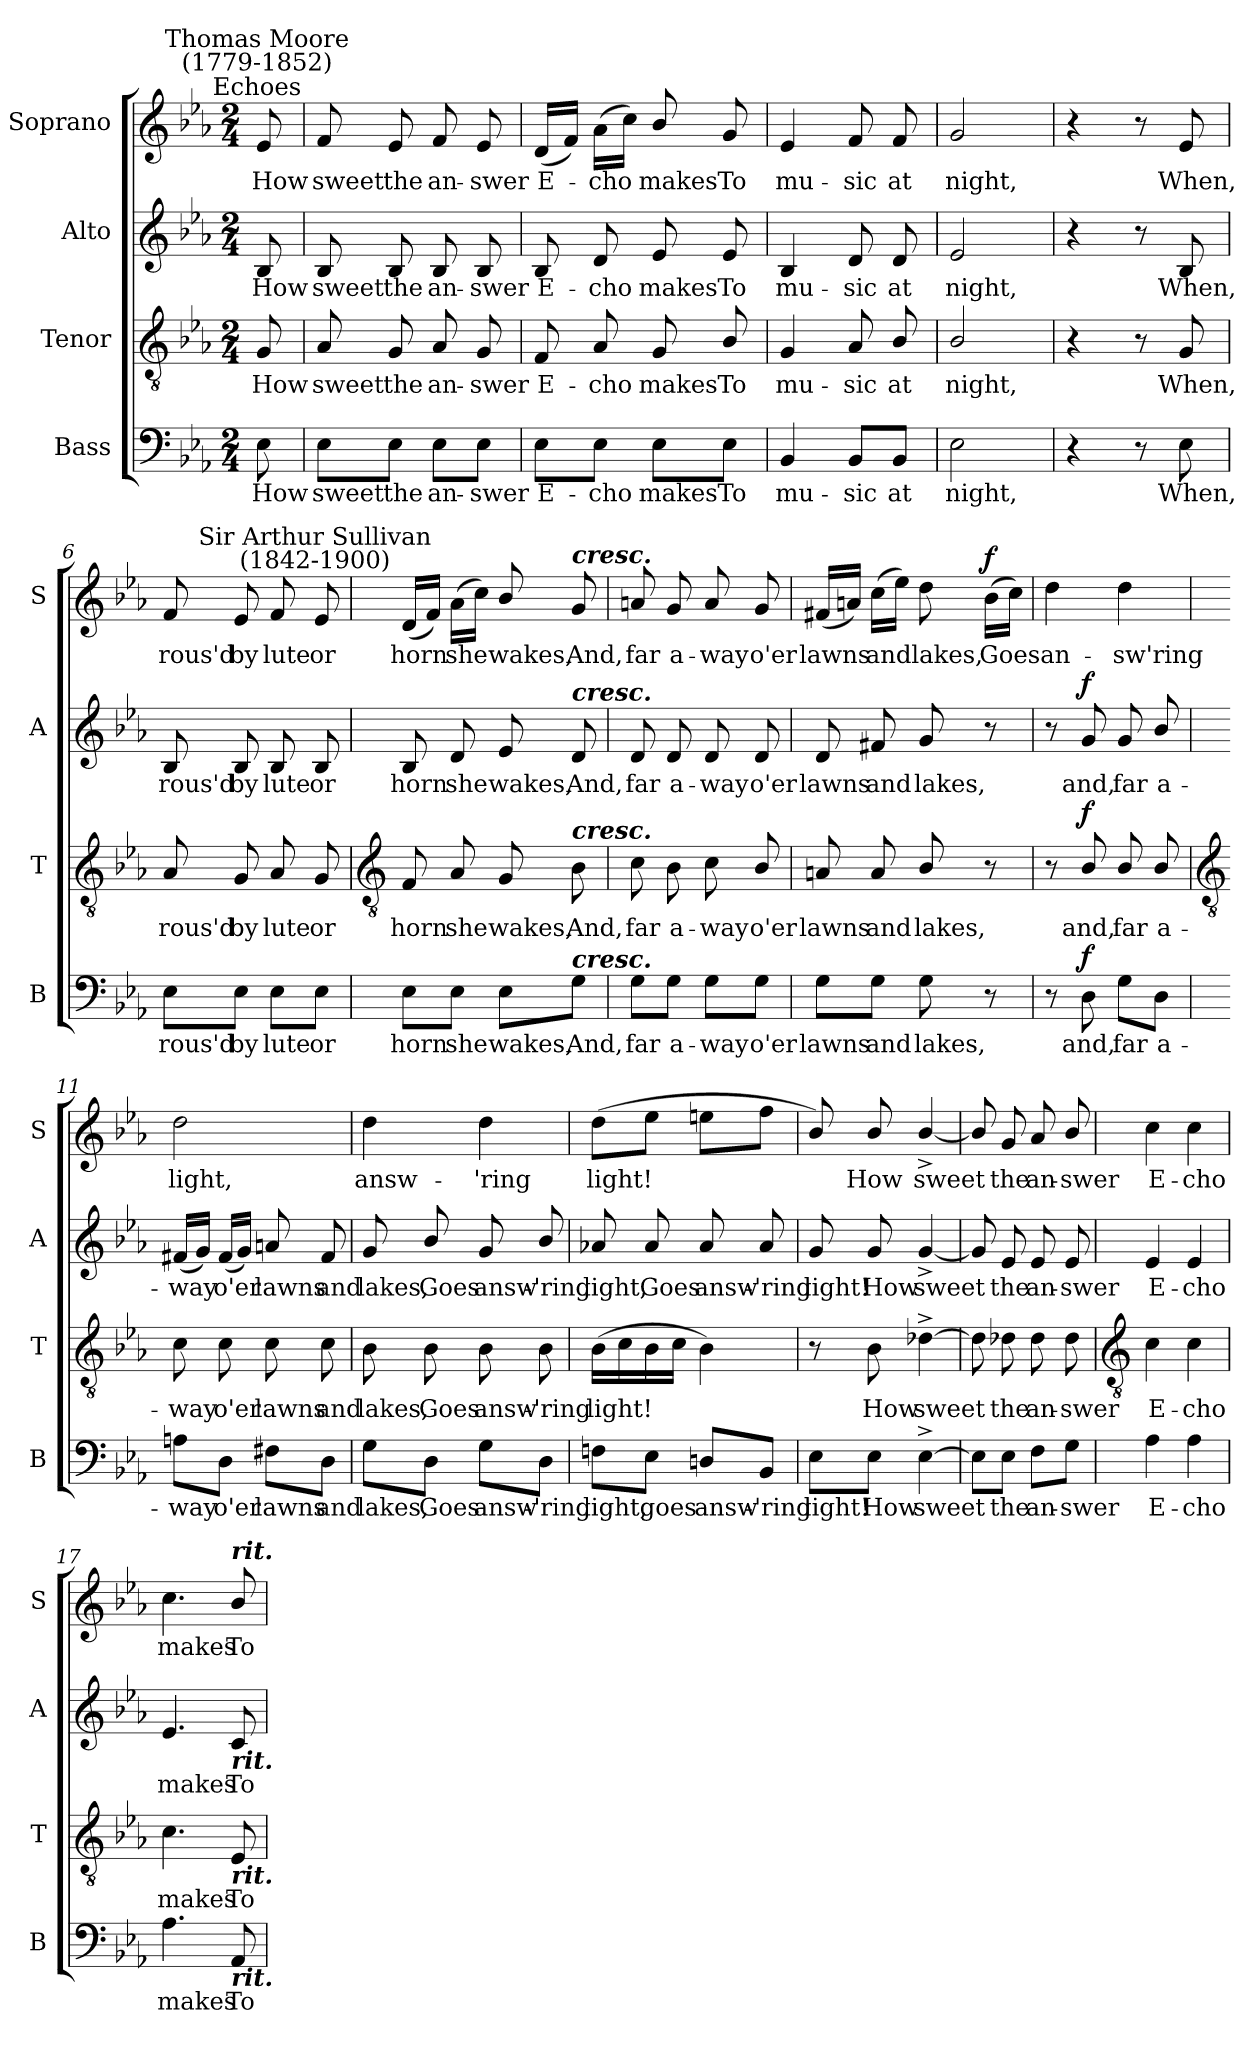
**kern	**text	**dynam	**kern	**text	**dynam	**kern	**text	**dynam	**kern	**text	**dynam
*part4	*part4	*part4	*part3	*part3	*part3	*part2	*part2	*part2	*part1	*part1	*part1
*staff4	*staff4	*staff4	*staff3	*staff3	*staff3	*staff2	*staff2	*staff2	*staff1	*staff1	*staff1
*I"Bass	*	*	*I"Tenor	*	*	*I"Alto	*	*	*I"Soprano	*	*
*I'B	*	*	*I'T	*	*	*I'A	*	*	*I'S	*	*
*clefF4	*	*	*clefGv2	*	*	*clefG2	*	*	*clefG2	*	*
*k[b-e-a-]	*	*	*k[b-e-a-]	*	*	*k[b-e-a-]	*	*	*k[b-e-a-]	*	*
*E-:	*	*	*E-:	*	*	*E-:	*	*	*E-:	*	*
*M2/4	*	*	*M2/4	*	*	*M2/4	*	*	*M2/4	*	*
=	=	=	=	=	=	=	=	=	=	=	=
!	!	!	!	!	!	!	!	!	!LO:TX:a:cj:t=Echoes	!	!
!	!	!	!	!	!	!	!	!	!LO:TX:a:cj:t=Thomas Moore\n(1779-1852)	!	!
!	!LO:LY:b	!	!	!LO:LY:b	!	!	!LO:LY:b	!	!	!LO:LY:b	!
8E-	How	.	8G	How	.	8B-	How	.	8e-	How	.
=1	=1	=1	=1	=1	=1	=1	=1	=1	=1	=1	=1
!	!LO:LY:b	!	!	!LO:LY:b	!	!	!LO:LY:b	!	!	!LO:LY:b	!
8E-\L	sweet	.	8A-	sweet	.	8B-	sweet	.	8f	sweet	.
!	!LO:LY:b	!	!	!LO:LY:b	!	!	!LO:LY:b	!	!	!LO:LY:b	!
8E-\J	the	.	8G	the	.	8B-	the	.	8e-	the	.
!	!LO:LY:b	!	!	!LO:LY:b	!	!	!LO:LY:b	!	!	!LO:LY:b	!
8E-\L	an-	.	8A-	an-	.	8B-	an-	.	8f	an-	.
!	!LO:LY:b	!	!	!LO:LY:b	!	!	!LO:LY:b	!	!	!LO:LY:b	!
8E-\J	-swer	.	8G	-swer	.	8B-	-swer	.	8e-	-swer	.
=2	=2	=2	=2	=2	=2	=2	=2	=2	=2	=2	=2
!	!LO:LY:b	!	!	!LO:LY:b	!	!	!LO:LY:b	!	!	!LO:LY:b	!
8E-\L	E-	.	8F	E-	.	8B-	E-	.	(<16dLL	E-	.
.	.	.	.	.	.	.	.	.	16fJJ)	.	.
!	!LO:LY:b	!	!	!LO:LY:b	!	!	!LO:LY:b	!	!	!LO:LY:b	!
8E-\J	-cho	.	8A-	-cho	.	8d	-cho	.	(>16a-LL	cho	.
.	.	.	.	.	.	.	.	.	16ccJJ)	.	.
!	!LO:LY:b	!	!	!LO:LY:b	!	!	!LO:LY:b	!	!	!LO:LY:b	!
8E-\L	makes	.	8G	makes	.	8e-	makes	.	8b-/	makes	.
!	!LO:LY:b	!	!	!LO:LY:b	!	!	!LO:LY:b	!	!	!LO:LY:b	!
8E-\J	To	.	8B-/	To	.	8e-	To	.	8g	To	.
=3	=3	=3	=3	=3	=3	=3	=3	=3	=3	=3	=3
!	!LO:LY:b	!	!	!LO:LY:b	!	!	!LO:LY:b	!	!	!LO:LY:b	!
4BB-	mu-	.	4G	mu-	.	4B-	mu-	.	4e-	mu-	.
!	!LO:LY:b	!	!	!LO:LY:b	!	!	!LO:LY:b	!	!	!LO:LY:b	!
8BB-/L	-sic	.	8A-	-sic	.	8d	-sic	.	8f	-sic	.
!	!LO:LY:b	!	!	!LO:LY:b	!	!	!LO:LY:b	!	!	!LO:LY:b	!
8BB-/J	at	.	8B-/	at	.	8d	at	.	8f	at	.
=4	=4	=4	=4	=4	=4	=4	=4	=4	=4	=4	=4
!	!LO:LY:b	!	!	!LO:LY:b	!	!	!LO:LY:b	!	!	!LO:LY:b	!
2E-	night,	.	2B-/	night,	.	2e-	night,	.	2g	night,	.
=5	=5	=5	=5	=5	=5	=5	=5	=5	=5	=5	=5
4r	.	.	4r	.	.	4r	.	.	4r	.	.
8r	.	.	8r	.	.	8r	.	.	8r	.	.
!	!LO:LY:b	!	!	!LO:LY:b	!	!	!LO:LY:b	!	!	!LO:LY:b	!
8E-	When,	.	8G	When,	.	8B-	When,	.	8e-	When,	.
=6	=6	=6	=6	=6	=6	=6	=6	=6	=6	=6	=6
!	!LO:LY:b	!	!	!LO:LY:b	!	!	!LO:LY:b	!	!	!LO:LY:b	!
8E-\L	rous'd	.	8A-	rous'd	.	8B-	rous'd	.	8f	rous'd	.
!	!LO:LY:b	!	!	!LO:LY:b	!	!	!LO:LY:b	!	!	!LO:LY:b	!
8E-\J	by	.	8G	by	.	8B-	by	.	8e-	by	.
!	!LO:LY:b	!	!	!LO:LY:b	!	!	!LO:LY:b	!	!	!LO:LY:b	!
8E-\L	lute	.	8A-	lute	.	8B-	lute	.	8f	lute	.
!	!	!	!	!	!	!	!	!	!LO:TX:a:cj:t=Sir Arthur Sullivan\n(1842-1900)	!	!
!	!LO:LY:b	!	!	!LO:LY:b	!	!	!LO:LY:b	!	!	!LO:LY:b	!
8E-\J	or	.	8G	or	.	8B-	or	.	8e-	or	.
!!LO:LB:g=z
=7	=7	=7	=7	=7	=7	=7	=7	=7	=7	=7	=7
*	*	*	*clefGv2	*	*	*	*	*	*	*	*
!	!LO:LY:b	!	!	!LO:LY:b	!	!	!LO:LY:b	!	!	!LO:LY:b	!
8E-\L	horn	.	8F	horn	.	8B-	horn	.	(<16dLL	horn	.
.	.	.	.	.	.	.	.	.	16fJJ)	.	.
!	!LO:LY:b	!	!	!LO:LY:b	!	!	!LO:LY:b	!	!	!LO:LY:b	!
8E-\J	she	.	8A-	she	.	8d	she	.	(>16a-LL	she	.
.	.	.	.	.	.	.	.	.	16ccJJ)	.	.
!	!LO:LY:b	!	!	!LO:LY:b	!	!	!LO:LY:b	!	!	!LO:LY:b	!
8E-\L	wakes,	.	8G	wakes,	.	8e-	wakes,	.	8b-/	wakes,	.
!	!	!	!	!	!	!	!	!	!LO:TX:a:Bi:t=cresc.	!	!
!	!	!	!	!	!	!LO:TX:a:Bi:t=cresc.	!	!	!	!	!
!	!	!	!LO:TX:a:Bi:t=cresc.	!	!	!	!	!	!	!	!
!LO:TX:a:Bi:t=cresc.	!	!	!	!	!	!	!	!	!	!	!
!	!LO:LY:b	!	!	!LO:LY:b	!	!	!LO:LY:b	!	!	!LO:LY:b	!
8G\J	And,	.	8B-	And,	.	8d	And,	.	8g	And,	.
=8	=8	=8	=8	=8	=8	=8	=8	=8	=8	=8	=8
!	!LO:LY:b	!	!	!LO:LY:b	!	!	!LO:LY:b	!	!	!LO:LY:b	!
8G\L	far	.	8c	far	.	8d	far	.	8an	far	.
!	!LO:LY:b	!	!	!LO:LY:b	!	!	!LO:LY:b	!	!	!LO:LY:b	!
8G\J	a-	.	8B-	a-	.	8d	a-	.	8g	a-	.
!	!LO:LY:b	!	!	!LO:LY:b	!	!	!LO:LY:b	!	!	!LO:LY:b	!
8G\L	-way	.	8c	-way	.	8d	-way	.	8a	-way	.
!	!LO:LY:b	!	!	!LO:LY:b	!	!	!LO:LY:b	!	!	!LO:LY:b	!
8G\J	o'er	.	8B-/	o'er	.	8d	o'er	.	8g	o'er	.
=9	=9	=9	=9	=9	=9	=9	=9	=9	=9	=9	=9
!	!LO:LY:b	!	!	!LO:LY:b	!	!	!LO:LY:b	!	!	!LO:LY:b	!
8G\L	lawns	.	8An	lawns	.	8d	lawns	.	(<16f#XLL	lawns	.
.	.	.	.	.	.	.	.	.	16anJJ)	.	.
!	!LO:LY:b	!	!	!LO:LY:b	!	!	!LO:LY:b	!	!	!LO:LY:b	!
8G\J	and	.	8A	and	.	8f#X	and	.	(>16ccLL	and	.
.	.	.	.	.	.	.	.	.	16ee-JJ)	.	.
!	!LO:LY:b	!	!	!LO:LY:b	!	!	!LO:LY:b	!	!	!LO:LY:b	!
8G	lakes,	.	8B-/	lakes,	.	8g	lakes,	.	8dd	lakes,	.
!	!	!	!	!	!	!	!	!	!	!LO:LY:b	!LO:DY:b
8r	.	.	8r	.	.	8r	.	.	(>16b-LL	Goes	f
.	.	.	.	.	.	.	.	.	16ccJJ)	.	.
=10	=10	=10	=10	=10	=10	=10	=10	=10	=10	=10	=10
!	!	!	!	!	!	!	!	!	!	!LO:LY:b	!
8r	.	.	8r	.	.	8r	.	.	4dd	an-	.
!	!LO:LY:b	!LO:DY:b	!	!LO:LY:b	!LO:DY:b	!	!LO:LY:b	!LO:DY:b	!	!	!
8D	and,	f	8B-/	and,	f	8g	and,	f	.	.	.
!	!LO:LY:b	!	!	!LO:LY:b	!	!	!LO:LY:b	!	!	!LO:LY:b	!
8G\L	far	.	8B-/	far	.	8g	far	.	4dd	-sw'ring	.
!	!LO:LY:b	!	!	!LO:LY:b	!	!	!LO:LY:b	!	!	!	!
8D\J	a-	.	8B-/	a-	.	8b-/	a-	.	.	.	.
!!LO:LB:g=z
=11	=11	=11	=11	=11	=11	=11	=11	=11	=11	=11	=11
*	*	*	*clefGv2	*	*	*	*	*	*	*	*
!	!LO:LY:b	!	!	!LO:LY:b	!	!	!LO:LY:b	!	!	!LO:LY:b	!
8An\L	-way	.	8c	-way	.	(<16f#XLL	-way	.	2dd	light,	.
.	.	.	.	.	.	16gJJ)	.	.	.	.	.
!	!LO:LY:b	!	!	!LO:LY:b	!	!	!LO:LY:b	!	!	!	!
8D\J	o'er	.	8c	o'er	.	(<16f#LL	o'er	.	.	.	.
.	.	.	.	.	.	16gJJ)	.	.	.	.	.
!	!LO:LY:b	!	!	!LO:LY:b	!	!	!LO:LY:b	!	!	!	!
8F#X\L	lawns	.	8c	lawns	.	8an	lawns	.	.	.	.
!	!LO:LY:b	!	!	!LO:LY:b	!	!	!LO:LY:b	!	!	!	!
8D\J	and	.	8c	and	.	8f#	and	.	.	.	.
=12	=12	=12	=12	=12	=12	=12	=12	=12	=12	=12	=12
!	!LO:LY:b	!	!	!LO:LY:b	!	!	!LO:LY:b	!	!	!LO:LY:b	!
8G\L	lakes,	.	8B-	lakes,	.	8g	lakes,	.	4dd	answ-	.
!	!LO:LY:b	!	!	!LO:LY:b	!	!	!LO:LY:b	!	!	!	!
8D\J	Goes	.	8B-	Goes	.	8b-/	Goes	.	.	.	.
!	!LO:LY:b	!	!	!LO:LY:b	!	!	!LO:LY:b	!	!	!LO:LY:b	!
8G\L	answ-	.	8B-	answ-	.	8g	answ-	.	4dd	-'ring	.
!	!LO:LY:b	!	!	!LO:LY:b	!	!	!LO:LY:b	!	!	!	!
8D\J	-'ring	.	8B-	-'ring	.	8b-/	-'ring	.	.	.	.
=13	=13	=13	=13	=13	=13	=13	=13	=13	=13	=13	=13
!	!LO:LY:b	!	!	!LO:LY:b	!	!	!LO:LY:b	!	!	!LO:LY:b	!
8Fn\L	light,	.	(>16B-LL	light!	.	8a-X	light,	.	(>8ddL	light!	.
.	.	.	16c	.	.	.	.	.	.	.	.
!	!LO:LY:b	!	!	!	!	!	!LO:LY:b	!	!	!	!
8E-\J	goes	.	16B-	.	.	8a-	Goes	.	8ee-J	.	.
.	.	.	16cJJ	.	.	.	.	.	.	.	.
!	!LO:LY:b	!	!	!	!	!	!LO:LY:b	!	!	!	!
8Dn/L	answ-	.	4B-)	.	.	8a-	answ-	.	8eenL	.	.
!	!LO:LY:b	!	!	!	!	!	!LO:LY:b	!	!	!	!
8BB-/J	-'ring	.	.	.	.	8a-	-'ring	.	8ffJ	.	.
=14	=14	=14	=14	=14	=14	=14	=14	=14	=14	=14	=14
!	!LO:LY:b	!	!	!	!	!	!LO:LY:b	!	!	!	!
8E-\L	light!	.	8r	.	.	8g	light!	.	8b-/)	.	.
!	!LO:LY:b	!	!	!LO:LY:b	!	!	!LO:LY:b	!	!	!LO:LY:b	!
8E-\J	How	.	8B-	How	.	8g	How	.	8b-/	How	.
!	!LO:LY:b	!	!	!LO:LY:b	!	!	!LO:LY:b	!	!	!LO:LY:b	!
[4E-^	sweet	.	[4d-X^	sweet	.	[4g^	sweet	.	[4b-^/	sweet	.
=15	=15	=15	=15	=15	=15	=15	=15	=15	=15	=15	=15
8E-\L]	.	.	8d-]	.	.	8g]	.	.	8b-/]	.	.
!	!LO:LY:b	!	!	!LO:LY:b	!	!	!LO:LY:b	!	!	!LO:LY:b	!
8E-\J	the	.	8d-	the	.	8e-	the	.	8g/	the	.
!	!LO:LY:b	!	!	!LO:LY:b	!	!	!LO:LY:b	!	!	!LO:LY:b	!
8F\L	an-	.	8d-	an-	.	8e-	an-	.	8a-	an-	.
!	!LO:LY:b	!	!	!LO:LY:b	!	!	!LO:LY:b	!	!	!LO:LY:b	!
8G\J	-swer	.	8d-	-swer	.	8e-	-swer	.	8b-/	-swer	.
!!LO:LB:g=z
=16	=16	=16	=16	=16	=16	=16	=16	=16	=16	=16	=16
*	*	*	*clefGv2	*	*	*	*	*	*	*	*
!	!LO:LY:b	!	!	!LO:LY:b	!	!	!LO:LY:b	!	!	!LO:LY:b	!
4A-	E-	.	4c	E-	.	4e-	E-	.	4cc	E-	.
!	!LO:LY:b	!	!	!LO:LY:b	!	!	!LO:LY:b	!	!	!LO:LY:b	!
4A-	-cho	.	4c	-cho	.	4e-	-cho	.	4cc	-cho	.
=17	=17	=17	=17	=17	=17	=17	=17	=17	=17	=17	=17
!	!LO:LY:b	!	!	!LO:LY:b	!	!	!LO:LY:b	!	!	!LO:LY:b	!
4.A-	makes	.	4.c	makes	.	4.e-	makes	.	4.cc	makes	.
!	!	!	!	!	!	!	!	!	!LO:TX:a:Bi:t=rit.	!	!
!	!	!	!	!	!	!LO:TX:b:Bi:t=rit.	!	!	!	!	!
!	!	!	!LO:TX:b:Bi:t=rit.	!	!	!	!	!	!	!	!
!LO:TX:b:Bi:t=rit.	!	!	!	!	!	!	!	!	!	!	!
!	!LO:LY:b	!	!	!LO:LY:b	!	!	!LO:LY:b	!	!	!LO:LY:b	!
8AA-	To	.	8E-	To	.	8c	To	.	8b-/	To	.
=	=	=	=	=	=	=	=	=	=	=	=
*-	*-	*-	*-	*-	*-	*-	*-	*-	*-	*-	*-
